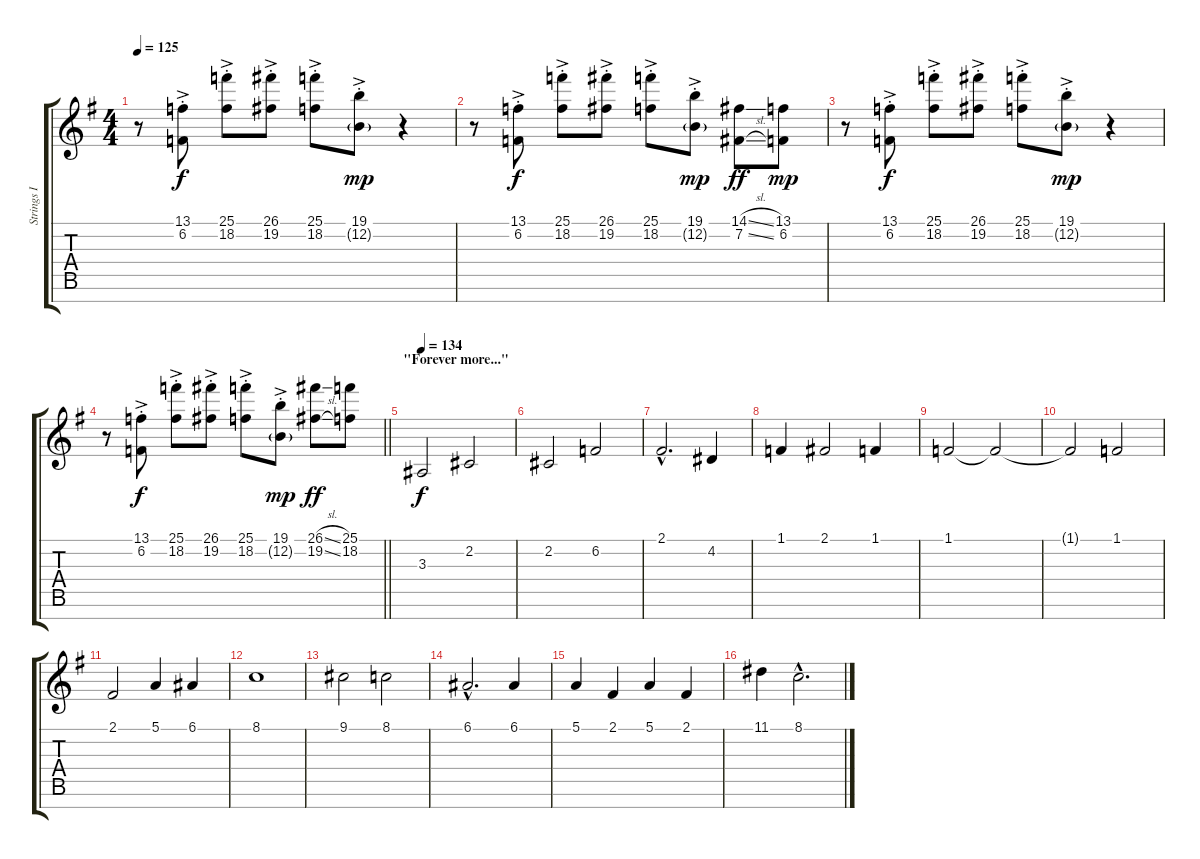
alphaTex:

\track ("Strings I" "Strings I") {instrument stringensemble1}
\staff {score tabs}
\tuning (E4 B3 G3 D3 A2 E2 B1) {hide}
\ts (4 4)
\tempo 125
\clef g2
\ks g
r.8{dy ff} (13.1{ac st} 6.2{st}).8{dy f} (25.1{ac st} 18.2{st}).8 (26.1{ac st} 19.2{st}).8 (25.1{ac st} 18.2{st}).8 (19.1{ac st} 12.2{g st}).8{dy mp} r.4 |
r.8 (13.1{ac st} 6.2{st}).8{dy f} (25.1{ac st} 18.2{st}).8 (26.1{ac st} 19.2{st}).8 (25.1{ac st} 18.2{st}).8 (19.1{ac st} 12.2{g st}).8{dy mp} (14.1{sl} 7.2{sl}).8{dy ff} (13.1 6.2).8{dy mp} |
r.8 (13.1{ac st} 6.2{st}).8{dy f} (25.1{ac st} 18.2{st}).8 (26.1{ac st} 19.2{st}).8 (25.1{ac st} 18.2{st}).8 (19.1{ac st} 12.2{g st}).8{dy mp} r.4 |
\barLineRight lightlight
r.8 (13.1{ac st} 6.2{st}).8{dy f} (25.1{ac st} 18.2{st}).8 (26.1{ac st} 19.2{st}).8 (25.1{ac st} 18.2{st}).8 (19.1{ac st} 12.2{g st}).8{dy mp} (26.1{sl} 19.2{sl}).8{dy ff} (25.1 18.2).8 |
\section ("" "\"Forever more...\"")
\tempo 134
3.3.2{dy f volume 11} 2.2.2{volume 15} |
2.2.2 6.2.2 |
2.1{hac}.2{d} 4.2.4 |
1.1.4 2.1.2 1.1.4 |
1.1.2 1.1{t}.2{volume 8} |
1.1{t}.2 1.1.2{volume 15} |
2.1.2 5.1.4 6.1.4 |
8.1.1 |
9.1.2 8.1.2 |
6.1{hac}.2{d} 6.1.4 |
5.1.4 2.1.4 5.1.4 2.1.4 |
11.1.4 8.1{hac}.2{d}
